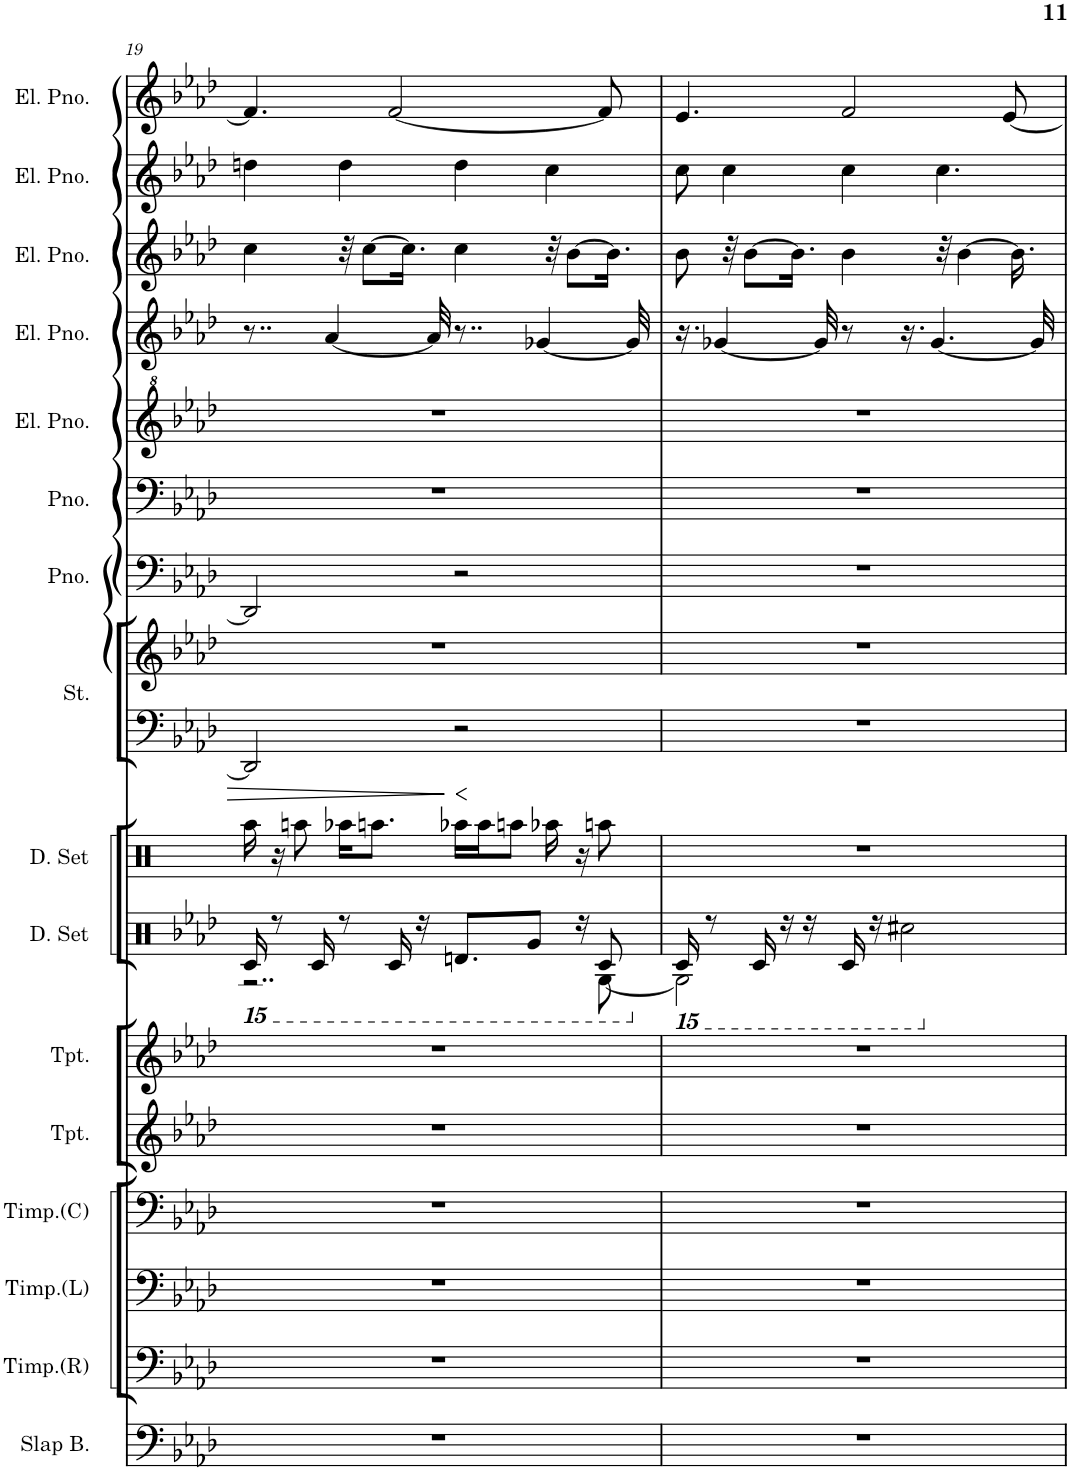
**kern	**kern	**kern	**kern	**kern	**kern	**kern	**kern	**kern	**kern	**kern	**kern	**kern	**kern	**kern	**kern	**kern
*part16	*part15	*part14	*part13	*part12	*part11	*part10	*part9	*part8	*part8	*part7	*part6	*part5	*part4	*part3	*part2	*part1
*staff17	*staff16	*staff15	*staff14	*staff13	*staff12	*staff11	*staff10	*staff9	*staff8	*staff7	*staff6	*staff5	*staff4	*staff3	*staff2	*staff1
*I"Slap Bass	*I"Timpani (Right)	*I"Timpani (Left)	*I"Timpani (Centre)	*I"Trumpet	*I"Trumpet	*I"Drumset	*I"Drumset	*I"Strings	*	*I"Grand Piano	*I"Grand Piano	*I"Electric Piano	*I"Electric Piano	*I"Electric Piano	*I"Electric Piano	*I"Electric Piano
*I'Slap B.	*I'Timp.(R)	*I'Timp.(L)	*I'Timp.(C)	*I'Tpt.	*I'Tpt.	*I'D. Set	*I'D. Set	*I'St.	*	*I'Pno.	*I'Pno.	*I'El. Pno.	*I'El. Pno.	*I'El. Pno.	*I'El. Pno.	*I'El. Pno.
!!LO:PB:g=z
*clefF4	*clefF4	*clefF4	*clefF4	*clefG2	*clefG2	*clefX	*clefX	*clefF4	*clefG2	*clefF4	*clefF4	*clefG^2	*clefG2	*clefG2	*clefG2	*clefG2
*Trd7c12	*	*	*	*Trd7c12	*	*	*	*	*	*	*	*	*	*	*	*
*k[b-e-a-d-]	*k[b-e-a-d-]	*k[b-e-a-d-]	*k[b-e-a-d-]	*k[b-e-a-d-]	*k[b-e-a-d-]	*k[b-e-a-d-]	*k[b-e-a-d-]	*k[b-e-a-d-]	*k[b-e-a-d-]	*k[b-e-a-d-]	*k[b-e-a-d-]	*k[b-e-a-d-]	*k[b-e-a-d-]	*k[b-e-a-d-]	*k[b-e-a-d-]	*k[b-e-a-d-]
*M4/4	*M4/4	*M4/4	*M4/4	*M4/4	*M4/4	*M4/4	*M4/4	*M4/4	*M4/4	*M4/4	*M4/4	*M4/4	*M4/4	*M4/4	*M4/4	*M4/4
*	*	*	*	*	*	*15ba	*	*	*	*	*	*	*	*	*	*
=19	=19	=19	=19	=19	=19	=19	=19	=19	=19	=19	=19	=19	=19	=19	=19	=19
*	*	*	*	*	*	*^	*	*	*	*	*	*	*	*	*	*
1r	1r	1r	1r	1r	1r	16CC/	2..r	16aa\	2DDn/]	1r	2DDn/]	1r	1r	8..r	4cc\	4ddn\	4.f/]
.	.	.	.	.	.	8r	.	16r	.	.	.	.	.	.	.	.	.
.	.	.	.	.	.	.	.	8aan\	.	.	.	.	.	.	.	.	.
.	.	.	.	.	.	16CC/	.	.	.	.	.	.	.	.	.	.	.
.	.	.	.	.	.	.	.	.	.	.	.	.	.	[4a-/	.	.	.
.	.	.	.	.	.	8r	.	16aa-X\KL	.	.	.	.	.	.	32r	4dd\	.
.	.	.	.	.	.	.	.	.	.	.	.	.	.	.	[8cc\L	.	.
.	.	.	.	.	.	.	.	8.aan\J	.	.	.	.	.	.	.	.	.
.	.	.	.	.	.	16CC/	.	.	.	.	.	.	.	.	.	.	[2f/
.	.	.	.	.	.	.	.	.	.	.	.	.	.	.	16.cc\Jk]	.	.
.	.	.	.	.	.	16r	.	.	.	.	.	.	.	.	.	.	.
.	.	.	.	.	.	.	.	.	.	.	.	.	.	32a-/]	.	.	.
.	.	.	.	.	.	8.DDn/L	.	16aa-X\LL	2r	.	2r	.	.	8..r	4cc\	4dd\	.
.	.	.	.	.	.	.	.	16aa\J	.	.	.	.	.	.	.	.	.
.	.	.	.	.	.	.	.	8aan\J	.	.	.	.	.	.	.	.	.
.	.	.	.	.	.	8GG/J	.	.	.	.	.	.	.	.	.	.	.
.	.	.	.	.	.	.	.	.	.	.	.	.	.	[4g-X/	.	.	.
.	.	.	.	.	.	.	.	16aa-X\	.	.	.	.	.	.	32r	4cc\	.
.	.	.	.	.	.	.	.	.	.	.	.	.	.	.	[8b-\L	.	.
.	.	.	.	.	.	16r	.	16r	.	.	.	.	.	.	.	.	.
.	.	.	.	.	.	8CC/	[8GGG\	8aan\	.	.	.	.	.	.	.	.	8f/]
.	.	.	.	.	.	.	.	.	.	.	.	.	.	.	16.b-\Jk]	.	.
.	.	.	.	.	.	.	.	.	.	.	.	.	.	32g-/]	.	.	.
=20	=20	=20	=20	=20	=20	=20	=20	=20	=20	=20	=20	=20	=20	=20	=20	=20	=20
*	*	*	*	*	*	*X15ba	*	*	*	*	*	*	*	*	*	*	*
*	*	*	*	*	*	*15ba	*	*	*	*	*	*	*	*	*	*	*
1r	1r	1r	1r	1r	1r	16CC/	2GGG\]	1r	1r	1r	1r	1r	1r	16.r	8b-\	8cc\	4.e-/
.	.	.	.	.	.	8r	.	.	.	.	.	.	.	.	.	.	.
.	.	.	.	.	.	.	.	.	.	.	.	.	.	[4g-X/	.	.	.
.	.	.	.	.	.	.	.	.	.	.	.	.	.	.	32r	4cc\	.
.	.	.	.	.	.	.	.	.	.	.	.	.	.	.	[8b-\L	.	.
.	.	.	.	.	.	16CC/	.	.	.	.	.	.	.	.	.	.	.
.	.	.	.	.	.	16r	.	.	.	.	.	.	.	.	.	.	.
.	.	.	.	.	.	.	.	.	.	.	.	.	.	.	16.b-\Jk]	.	.
.	.	.	.	.	.	16r	.	.	.	.	.	.	.	.	.	.	.
.	.	.	.	.	.	.	.	.	.	.	.	.	.	32g-/]	.	.	.
.	.	.	.	.	.	16CC/	.	.	.	.	.	.	.	8r	4b-\	4cc\	2f/
.	.	.	.	.	.	16r	.	.	.	.	.	.	.	.	.	.	.
.	.	.	.	.	.	2C#X\	2ryy	.	.	.	.	.	.	16.r	.	.	.
.	.	.	.	.	.	.	.	.	.	.	.	.	.	[4.g-/	.	.	.
.	.	.	.	.	.	.	.	.	.	.	.	.	.	.	32r	4.cc\	.
.	.	.	.	.	.	.	.	.	.	.	.	.	.	.	[4b-\	.	.
.	.	.	.	.	.	.	.	.	.	.	.	.	.	.	.	.	[8e-/
.	.	.	.	.	.	.	.	.	.	.	.	.	.	.	16.b-\]	.	.
.	.	.	.	.	.	.	.	.	.	.	.	.	.	32g-/]	.	.	.
*	*	*	*	*	*	*v	*v	*	*	*	*	*	*	*	*	*	*
*	*	*	*	*	*	*X15ba	*	*	*	*	*	*	*	*	*	*
=	=	=	=	=	=	=	=	=	=	=	=	=	=	=	=	=
*-	*-	*-	*-	*-	*-	*-	*-	*-	*-	*-	*-	*-	*-	*-	*-	*-
